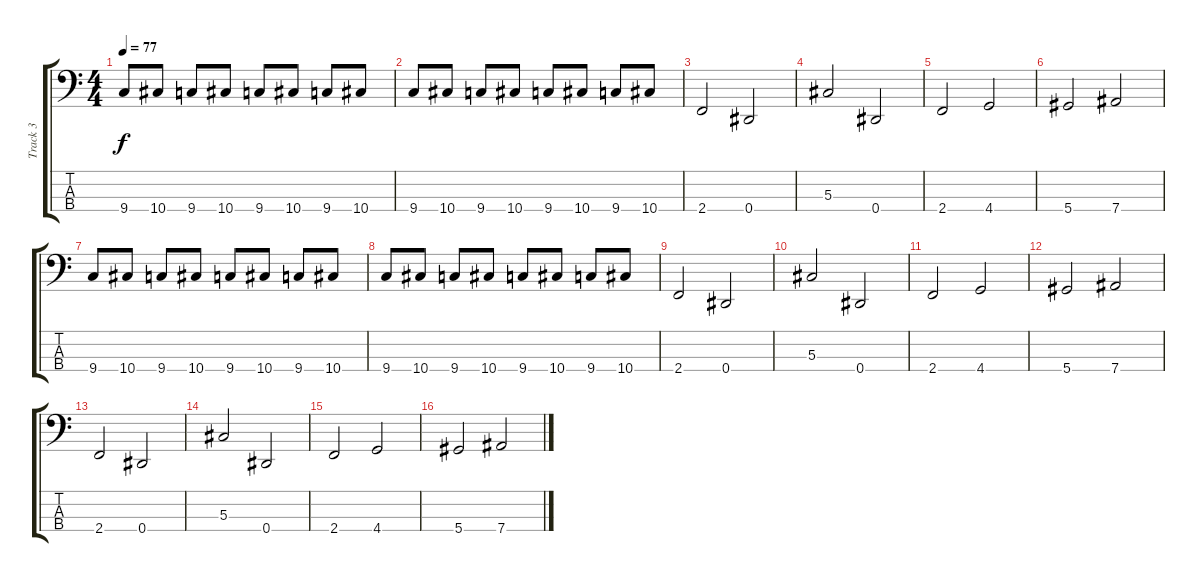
\track ("Track 3" "Track 3") {instrument electricbassfinger}
\staff {score tabs}
\tuning (Gb2 Db2 Ab1 Eb1) {hide}
\ts (4 4)
\tempo 77
\clef f4
\ks c
9.4.8{dy f instrument electricbassfinger} 10.4.8 9.4.8 10.4.8 9.4.8 10.4.8 9.4.8 10.4.8 |
9.4.8 10.4.8 9.4.8 10.4.8 9.4.8 10.4.8 9.4.8 10.4.8 |
2.4.2 0.4.2 |
5.3.2 0.4.2 |
2.4.2 4.4.2 |
5.4.2 7.4.2 |
9.4.8 10.4.8 9.4.8 10.4.8 9.4.8 10.4.8 9.4.8 10.4.8 |
9.4.8 10.4.8 9.4.8 10.4.8 9.4.8 10.4.8 9.4.8 10.4.8 |
2.4.2 0.4.2 |
5.3.2 0.4.2 |
2.4.2 4.4.2 |
5.4.2 7.4.2 |
2.4.2 0.4.2 |
5.3.2 0.4.2 |
2.4.2 4.4.2 |
5.4.2 7.4.2
